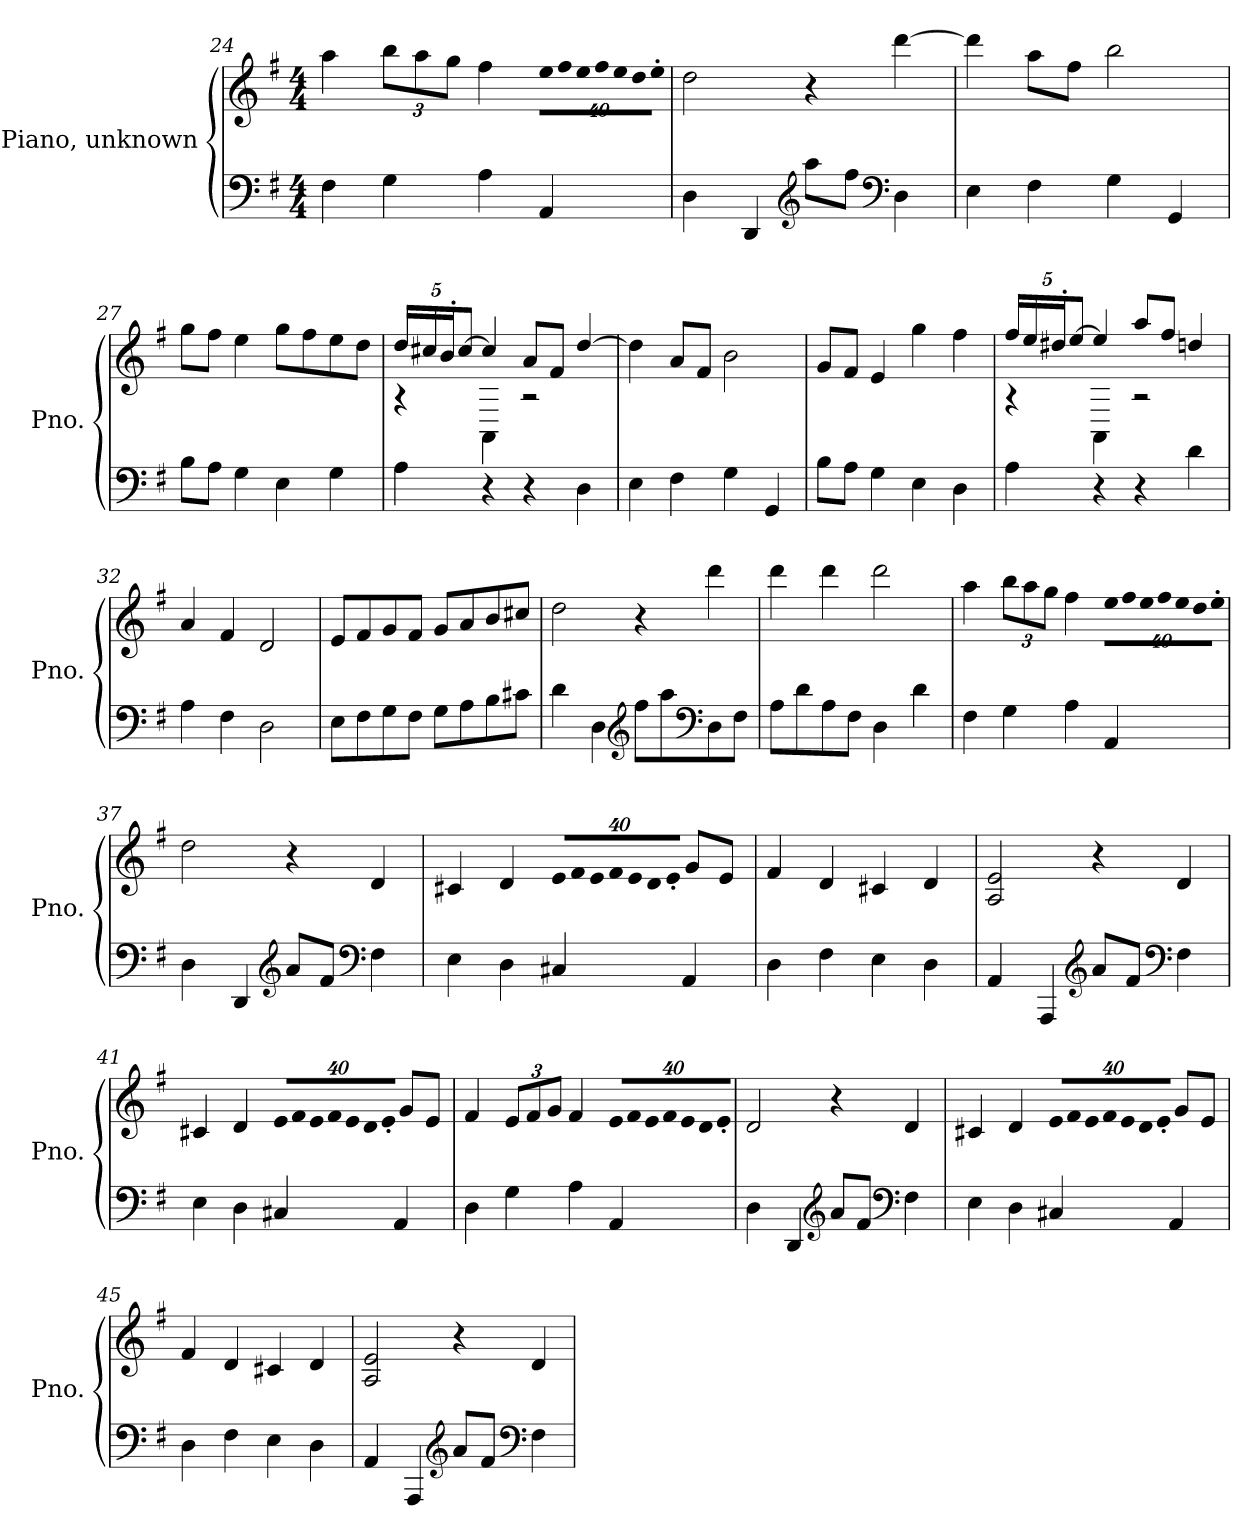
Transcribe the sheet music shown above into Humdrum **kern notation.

**kern	**kern
*part1	*part1
*staff2	*staff1
*I"Piano, unknown	*
*I'Pno.	*
!!LO:LB:g=z
*clefF4	*clefG2
*k[f#]	*k[f#]
*M4/4	*M4/4
=24	=24
4F#\	4aa\
*	*Xbrackettup
4G\	12bb\L
.	12aa\
.	12gg\J
4A\	4ff#\
!	!LO:N:vis=32
4AA/	640%23ee\LLL
!	!LO:N:vis=32
.	640%23ff#\
!	!LO:N:vis=32
.	640%23ee\
!	!LO:N:vis=32
.	640%23ff#\
!	!LO:N:vis=32
.	640%23ee\
!	!LO:N:vis=32
.	640%23dd\
!	!LO:N:vis=32
.	640%23ee'\JJJ
640ryy	.
=25	=25
4D\	2dd\
4DD/	.
*clefG2	*
8aa\L	4r
8ff#\J	.
*clefF4	*
4D\	[4ddd\
=26	=26
4E\	4ddd\]
4F#\	8aa\L
.	8ff#\J
4G\	2bb\
4GG/	.
=27	=27
8B\L	8gg\L
8A\J	8ff#\J
4G\	4ee\
4E\	8gg\L
.	8ff#\
4G\	8ee\
.	8dd\J
!!LO:PB:g=z
=28	=28
*	*^
4A\	20dd/LL	4r
.	20cc#X/	.
.	20b'/J	.
.	[10cc#/J	.
4r	4cc#/]	4AA\
4r	8a/L	2r
.	8f#/J	.
4D\	[4dd/	.
*	*v	*v
=29	=29
4E\	4dd\]
4F#\	8a/L
.	8f#/J
4G\	2b\
4GG/	.
=30	=30
8B\L	8g/L
8A\J	8f#/J
4G\	4e/
4E\	4gg\
4D\	4ff#\
=31	=31
*	*^
4A\	20ff#/LL	4r
.	20ee/	.
.	20dd#X'/J	.
.	[10ee/J	.
4r	4ee/]	4AA\
4r	8aa/L	2r
.	8ff#/J	.
4d\	4ddn/	.
*	*v	*v
=32	=32
4A\	4a/
4F#\	4f#/
2D\	2d/
!!LO:LB:g=z
=33	=33
8E\L	8e/L
8F#\	8f#/
8G\	8g/
8F#\J	8f#/J
8G\L	8g/L
8A\	8a/
8B\	8b/
8c#X\J	8cc#X/J
=34	=34
4d\	2dd\
4D\	.
*clefG2	*
8ff#\L	4r
8aa\	.
*clefF4	*
8D\	4ddd\
8F#\J	.
=35	=35
8A\L	4ddd\
8d\	.
8A\	4ddd\
8F#\J	.
4D\	2ddd\
4d\	.
=36	=36
4F#\	4aa\
4G\	12bb\L
.	12aa\
.	12gg\J
4A\	4ff#\
!	!LO:N:vis=32
4AA/	640%23ee\LLL
!	!LO:N:vis=32
.	640%23ff#\
!	!LO:N:vis=32
.	640%23ee\
!	!LO:N:vis=32
.	640%23ff#\
!	!LO:N:vis=32
.	640%23ee\
!	!LO:N:vis=32
.	640%23dd\
!	!LO:N:vis=32
.	640%23ee'\JJJ
640ryy	.
!!LO:LB:g=z
=37	=37
4D\	2dd\
4DD/	.
*clefG2	*
8a/L	4r
8f#/J	.
*clefF4	*
4F#\	4d/
=38	=38
4E\	4c#X/
4D\	4d/
!	!LO:N:vis=32
4C#X/	640%23e/LLL
!	!LO:N:vis=32
.	640%23f#/
!	!LO:N:vis=32
.	640%23e/
!	!LO:N:vis=32
.	640%23f#/
!	!LO:N:vis=32
.	640%23e/
!	!LO:N:vis=32
.	640%23d/
!	!LO:N:vis=32
.	640%23e'/JJJ
4AA/	.
.	8g/L
.	8e/J
640ryy	.
=39	=39
4D\	4f#/
4F#\	4d/
4E\	4c#X/
4D\	4d/
=40	=40
4AA/	2A/ 2e/
4AAA/	.
*clefG2	*
8a/L	4r
8f#/J	.
*clefF4	*
4F#\	4d/
!!LO:LB:g=z
=41	=41
4E\	4c#X/
4D\	4d/
!	!LO:N:vis=32
4C#X/	640%23e/LLL
!	!LO:N:vis=32
.	640%23f#/
!	!LO:N:vis=32
.	640%23e/
!	!LO:N:vis=32
.	640%23f#/
!	!LO:N:vis=32
.	640%23e/
!	!LO:N:vis=32
.	640%23d/
!	!LO:N:vis=32
.	640%23e'/JJJ
4AA/	.
.	8g/L
.	8e/J
640ryy	.
=42	=42
4D\	4f#/
4G\	12e/L
.	12f#/
.	12g/J
4A\	4f#/
!	!LO:N:vis=32
4AA/	640%23e/LLL
!	!LO:N:vis=32
.	640%23f#/
!	!LO:N:vis=32
.	640%23e/
!	!LO:N:vis=32
.	640%23f#/
!	!LO:N:vis=32
.	640%23e/
!	!LO:N:vis=32
.	640%23d/
!	!LO:N:vis=32
.	640%23e'/JJJ
640ryy	.
=43	=43
4D\	2d/
4DD/	.
*clefG2	*
8a/L	4r
8f#/J	.
*clefF4	*
4F#\	4d/
!!LO:LB:g=z
=44	=44
4E\	4c#X/
4D\	4d/
!	!LO:N:vis=32
4C#X/	640%23e/LLL
!	!LO:N:vis=32
.	640%23f#/
!	!LO:N:vis=32
.	640%23e/
!	!LO:N:vis=32
.	640%23f#/
!	!LO:N:vis=32
.	640%23e/
!	!LO:N:vis=32
.	640%23d/
!	!LO:N:vis=32
.	640%23e'/JJJ
4AA/	.
.	8g/L
.	8e/J
640ryy	.
=45	=45
4D\	4f#/
4F#\	4d/
4E\	4c#X/
4D\	4d/
=46	=46
4AA/	2A/ 2e/
4AAA/	.
*clefG2	*
8a/L	4r
8f#/J	.
*clefF4	*
4F#\	4d/
=	=
*-	*-
